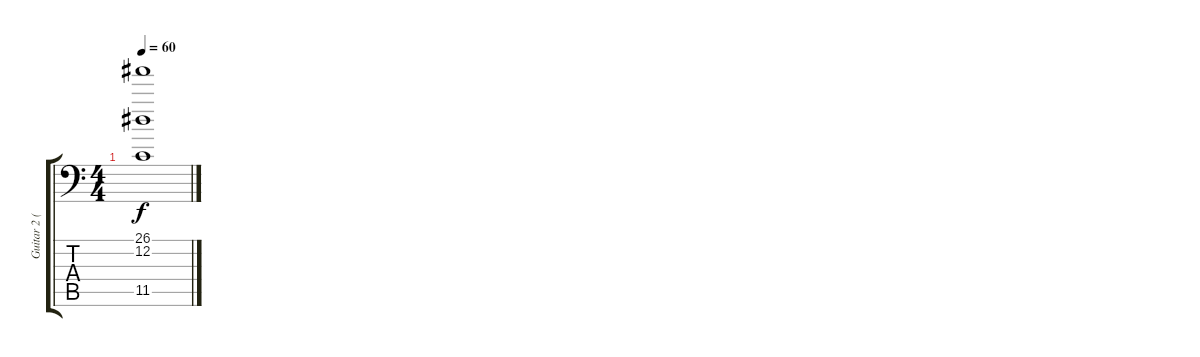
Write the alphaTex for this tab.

\track ("Guitar 2 (Distortion)" "Guitar 2 (") {instrument distortionguitar}
\staff {score tabs}
\tuning (Ab3 Eb3 B2 Gb2 Db2 Ab1) {hide}
\ts (4 4)
\tempo 60
\clef f4
\ks c
(26.1{t} 12.2{t} 11.5{t}).1{dy f}
